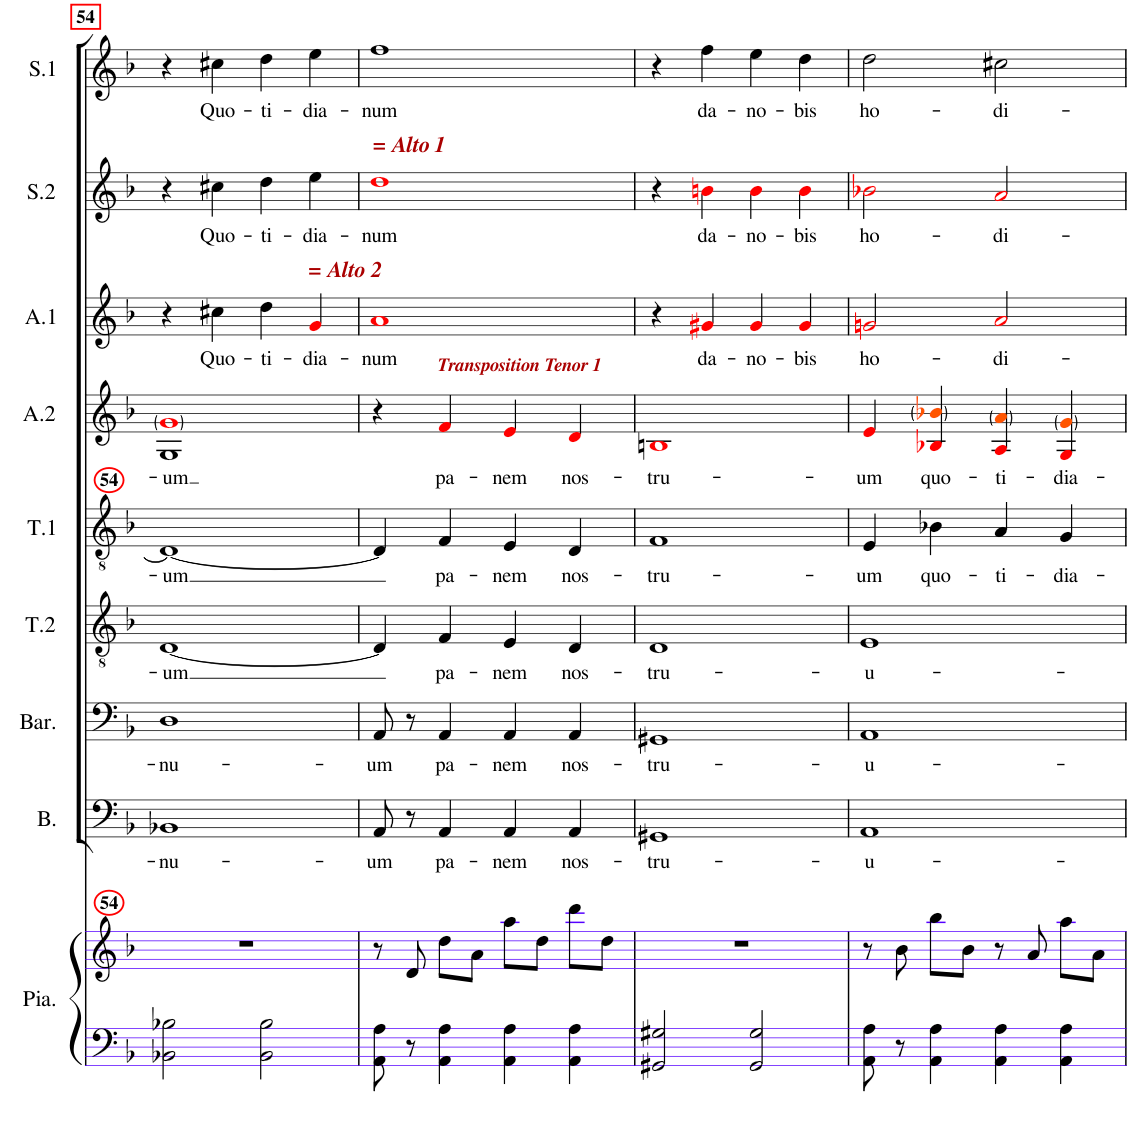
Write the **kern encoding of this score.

**kern	**kern	**kern	**text	**kern	**text	**kern	**text	**kern	**text	**kern	**text	**kern	**text	**kern	**text	**kern	**text
*part9	*part9	*part8	*part8	*part7	*part7	*part6	*part6	*part5	*part5	*part4	*part4	*part3	*part3	*part2	*part2	*part1	*part1
*staff10	*staff9	*staff8	*staff8	*staff7	*staff7	*staff6	*staff6	*staff5	*staff5	*staff4	*staff4	*staff3	*staff3	*staff2	*staff2	*staff1	*staff1
*I"Piano	*	*I"Basse	*	*I"Baryton	*	*I"Ténor 2	*	*I"Ténor 1	*	*I"Alto 2	*	*I"Alto 1	*	*I"Soprano 2	*	*I"Soprano 1	*
*I'Pia.	*	*I'B.	*	*I'Bar.	*	*I'T.2	*	*I'T.1	*	*I'A.2	*	*I'A.1	*	*I'S.2	*	*I'S.1	*
!!LO:PB:g=z
*clefF4	*clefG2	*clefF4	*	*clefF4	*	*clefGv2	*	*clefGv2	*	*clefG2	*	*clefG2	*	*clefG2	*	*clefG2	*
*k[b-]	*k[b-]	*k[b-]	*	*k[b-]	*	*k[b-]	*	*k[b-]	*	*k[b-]	*	*k[b-]	*	*k[b-]	*	*k[b-]	*
*M4/4	*M4/4	*M4/4	*	*M4/4	*	*M4/4	*	*M4/4	*	*M4/4	*	*M4/4	*	*M4/4	*	*M4/4	*
=54	=54	=54	=54	=54	=54	=54	=54	=54	=54	=54	=54	=54	=54	=54	=54	=54	=54
!	!	!	!	!	!	!	!	!LO:TX:a:B:t=54	!	!	!	!	!	!	!	!	!
!	!LO:TX:a:B:t=54	!	!	!	!	!	!	!	!	!	!	!	!	!	!	!	!
!	!	!	!LO:LY:b	!	!LO:LY:b	!	!LO:LY:b	!	!LO:LY:b	!	!LO:LY:b	!	!	!	!	!	!
2BB-X\ 2B-X\	1r	1BB-X	-nu-	1D	-nu-	[1D	-um	1D_	-um	1G 1gi	-um	4r	.	4r	.	4r	.
!	!	!	!	!	!	!	!	!	!	!	!	!	!LO:LY:b	!	!LO:LY:b	!	!LO:LY:b
.	.	.	.	.	.	.	.	.	.	.	.	4cc#X\	Quo-	4cc#X\	Quo-	4cc#X\	Quo-
!	!	!	!	!	!	!	!	!	!	!	!	!	!LO:LY:b	!	!LO:LY:b	!	!LO:LY:b
2BB-\ 2B-\	.	.	.	.	.	.	.	.	.	.	.	4dd\	-ti-	4dd\	-ti-	4dd\	-ti-
!	!	!	!	!	!	!	!	!	!	!	!	!LO:TX:a:Bi:color=#AA0000:t== Alto 2	!	!	!	!	!
!	!	!	!	!	!	!	!	!	!	!	!	!	!LO:LY:b	!	!LO:LY:b	!	!LO:LY:b
.	.	.	.	.	.	.	.	.	.	.	.	4gi/	-dia-	4ee\	-dia-	4ee\	-dia-
=55	=55	=55	=55	=55	=55	=55	=55	=55	=55	=55	=55	=55	=55	=55	=55	=55	=55
!	!	!	!	!	!	!	!	!	!	!	!	!	!	!LO:TX:a:Bi:color=#AA0000:t== Alto 1	!	!	!
!	!	!	!LO:LY:b	!	!LO:LY:b	!	!	!	!	!	!	!	!LO:LY:b	!	!LO:LY:b	!	!LO:LY:b
8AA\ 8A\	8r	8AA/	-um	8AA/	-um	4D/]	.	4D/]	.	4r	.	1ai	-num	1ddi	-num	1ff	-num
8r	8d/	8r	.	8r	.	.	.	.	.	.	.	.	.	.	.	.	.
!	!	!	!	!	!	!	!	!	!	!LO:TX:a:Bi:color=#AA0000:t=Transposition Tenor 1	!	!	!	!	!	!	!
!	!	!	!LO:LY:b	!	!LO:LY:b	!	!LO:LY:b	!	!LO:LY:b	!	!LO:LY:b	!	!	!	!	!	!
4AA\ 4A\	8dd\L	4AA/	pa-	4AA/	pa-	4F/	pa-	4F/	pa-	4fi/	-pa-	.	.	.	.	.	.
.	8a\J	.	.	.	.	.	.	.	.	.	.	.	.	.	.	.	.
!	!	!	!LO:LY:b	!	!LO:LY:b	!	!LO:LY:b	!	!LO:LY:b	!	!LO:LY:b	!	!	!	!	!	!
4AA\ 4A\	8aa\L	4AA/	-nem	4AA/	-nem	4E/	-nem	4E/	-nem	4ei/	-nem	.	.	.	.	.	.
.	8dd\J	.	.	.	.	.	.	.	.	.	.	.	.	.	.	.	.
!	!	!	!LO:LY:b	!	!LO:LY:b	!	!LO:LY:b	!	!LO:LY:b	!	!LO:LY:b	!	!	!	!	!	!
4AA\ 4A\	8ddd\L	4AA/	nos-	4AA/	nos-	4D/	nos-	4D/	nos-	4di/	nos-	.	.	.	.	.	.
.	8dd\J	.	.	.	.	.	.	.	.	.	.	.	.	.	.	.	.
=56	=56	=56	=56	=56	=56	=56	=56	=56	=56	=56	=56	=56	=56	=56	=56	=56	=56
!	!	!	!LO:LY:b	!	!LO:LY:b	!	!LO:LY:b	!	!LO:LY:b	!	!LO:LY:b	!	!	!	!	!	!
2GG#X/ 2G#X/	1r	1GG#X	-tru-	1GG#X	-tru-	1D	-tru-	1F	-tru-	1Bni	-tru-	4r	.	4r	.	4r	.
!	!	!	!	!	!	!	!	!	!	!	!	!	!LO:LY:b	!	!LO:LY:b	!	!LO:LY:b
.	.	.	.	.	.	.	.	.	.	.	.	4g#Xi/	da-	4bni\	da-	4ff\	da-
!	!	!	!	!	!	!	!	!	!	!	!	!	!LO:LY:b	!	!LO:LY:b	!	!LO:LY:b
2GG#/ 2G#/	.	.	.	.	.	.	.	.	.	.	.	4g#i/	-no-	4bi\	-no-	4ee\	-no-
!	!	!	!	!	!	!	!	!	!	!	!	!	!LO:LY:b	!	!LO:LY:b	!	!LO:LY:b
.	.	.	.	.	.	.	.	.	.	.	.	4g#i/	-bis	4bi\	-bis	4dd\	-bis
=57	=57	=57	=57	=57	=57	=57	=57	=57	=57	=57	=57	=57	=57	=57	=57	=57	=57
!	!	!	!LO:LY:b	!	!LO:LY:b	!	!LO:LY:b	!	!LO:LY:b	!	!LO:LY:b	!	!LO:LY:b	!	!LO:LY:b	!	!LO:LY:b
8AA\ 8A\	8r	1AA	-u-	1AA	-u-	1E	-u-	4E/	-um	4ei/	-um	2gni/	ho-	2b-Xi\	ho-	2dd\	ho-
8r	8b-\	.	.	.	.	.	.	.	.	.	.	.	.	.	.	.	.
!	!	!	!	!	!	!	!	!	!LO:LY:b	!	!LO:LY:b	!	!	!	!	!	!
4AA\ 4A\	8bb-\L	.	.	.	.	.	.	4B-X\	quo-	4B-Xi/ 4b-Xj/	quo-	.	.	.	.	.	.
.	8b-\J	.	.	.	.	.	.	.	.	.	.	.	.	.	.	.	.
!	!	!	!	!	!	!	!	!	!LO:LY:b	!	!LO:LY:b	!	!LO:LY:b	!	!LO:LY:b	!	!LO:LY:b
4AA\ 4A\	8r	.	.	.	.	.	.	4A/	-ti-	4Ai/ 4aj/	-ti-	2ai/	-di-	2ai/	-di-	2cc#X\	-di-
.	8a/	.	.	.	.	.	.	.	.	.	.	.	.	.	.	.	.
!	!	!	!	!	!	!	!	!	!LO:LY:b	!	!LO:LY:b	!	!	!	!	!	!
4AA\ 4A\	8aa\L	.	.	.	.	.	.	4G/	-dia-	4Gi/ 4gj/	-dia-	.	.	.	.	.	.
.	8a\J	.	.	.	.	.	.	.	.	.	.	.	.	.	.	.	.
=	=	=	=	=	=	=	=	=	=	=	=	=	=	=	=	=	=
*-	*-	*-	*-	*-	*-	*-	*-	*-	*-	*-	*-	*-	*-	*-	*-	*-	*-
